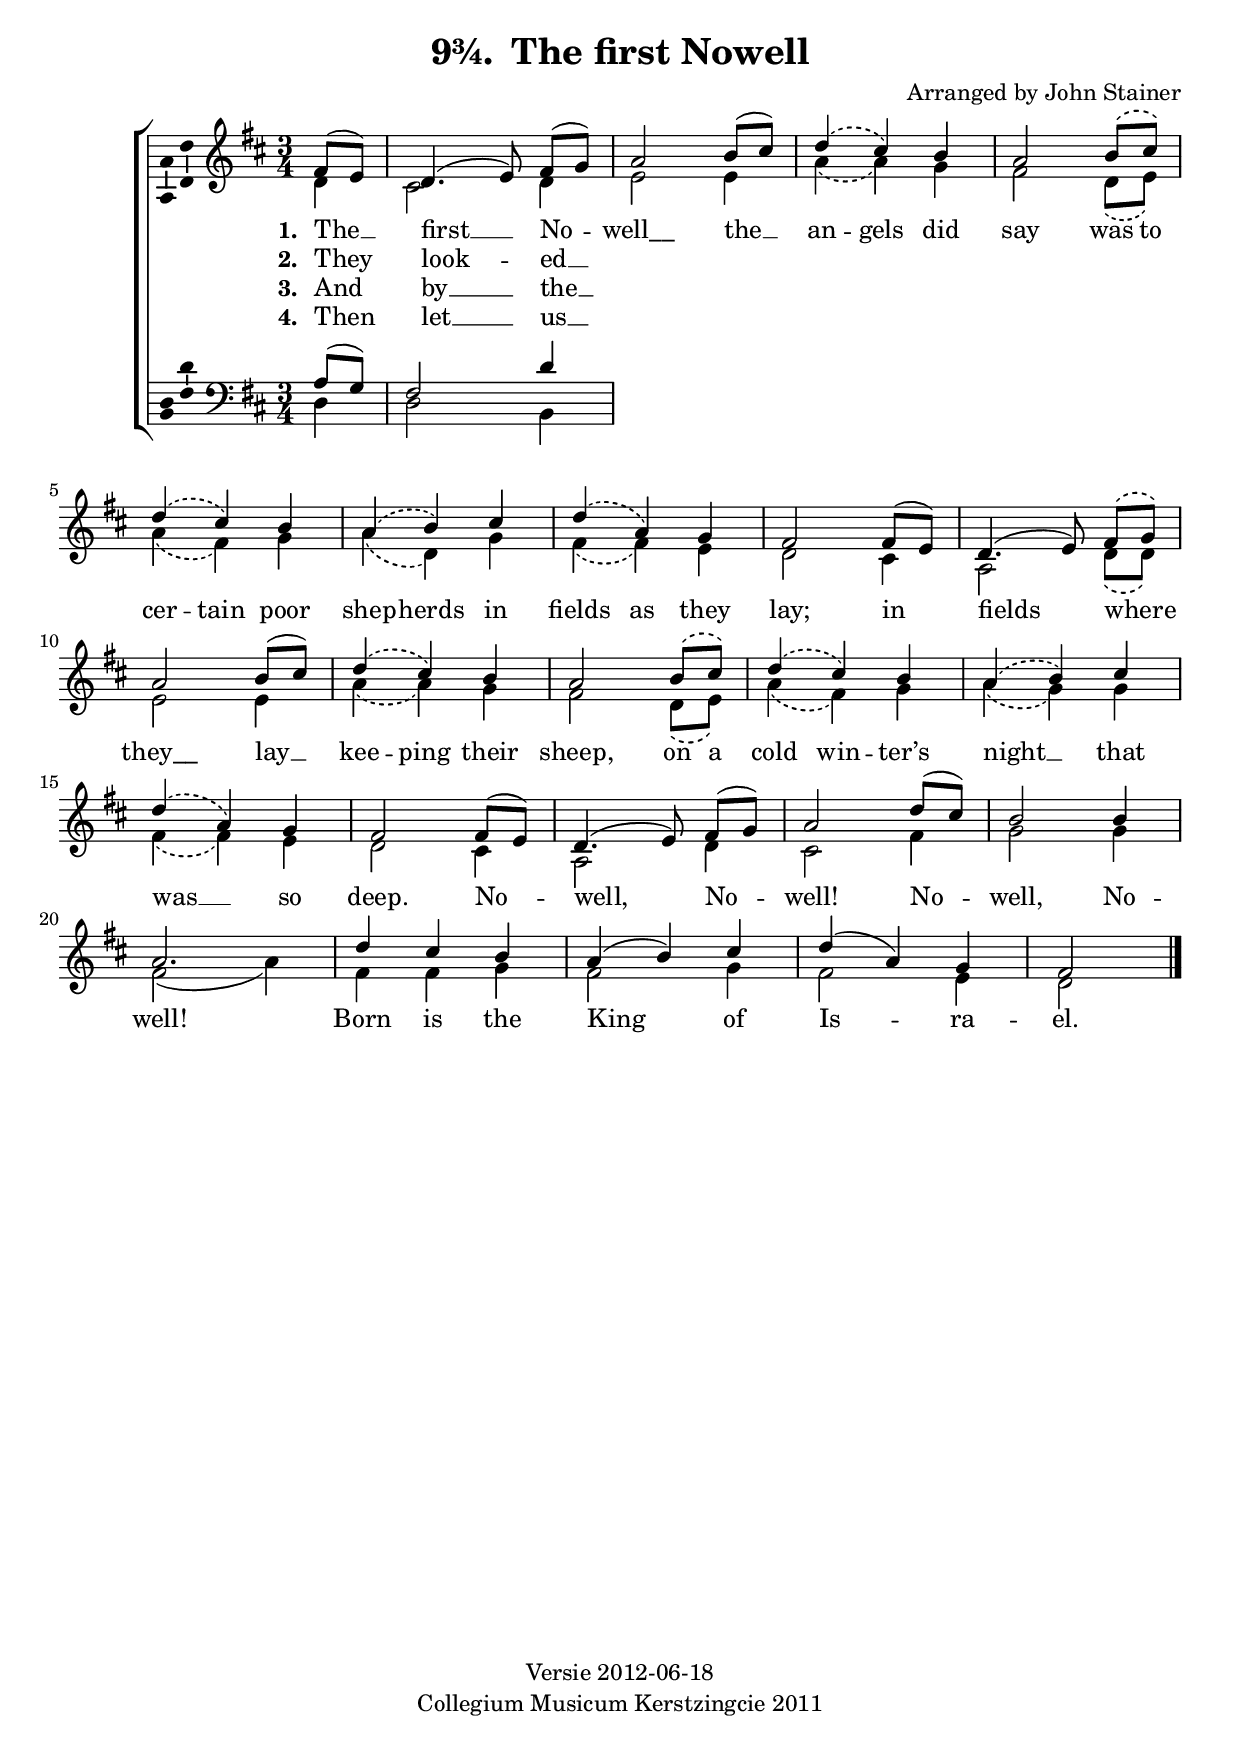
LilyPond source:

% vim: set fileformat=dos:
\version "2.12.3"

% vim: set fileformat=dos:

\version "2.12.3"

mbreak = \break

soprano = \relative c' {
  \phrasingSlurDashed
  \key d \major
  \time 3/4

  % The first Nowell the angels did say
  \partial 4 fis8( e8) |
  d4.( e8) fis8([ g8)] |
  a2 b8( cis8) |
  d4\( cis4\) b4 |
  a2 
  
  % was to certain poor shepherds in fields as they lay;
      b8\( cis8\) |
  \mbreak
  d4\( cis4\) b4 |
  a4\( b4\) cis4 |
  d4\( a4\) g4 |
  fis2 

  % In fields where they lay keeping their sheep,
      fis8( e8) |
  d4.( e8) fis8\([ g8\)] |
  \mbreak
  a2 b8( cis8) |
  d4\( cis4\) b4 |
  a2 
  
  % On a cold winter’s night that was so deep.
      b8\( cis8\) |
  d4\( cis4\) b4 |
  a4\( b4\) cis4 |
  \mbreak
  d4\( a4\) g4 |
  fis2

  % Nowell, Nowell! Nowell, Nowell!
      fis8( e8) |
  d4.( e8) fis8([ g8)] |
  a2 d8( cis8) |
  b2 b4 |
  \mbreak
  a2. |

  % Born is the King of Israel.
  d4 cis4 b4 
  a4( b4) cis4 
  d4( a4) g4
  fis2
  \bar "|."
}

alto = \relative c' {
  \key d \major
  \time 3/4
  \phrasingSlurDashed

  % The first Nowell the angels did say
  \partial 4 d4 |
  cis2 d4 |
  e2 e4 |
  a4\( a4\) g4 |
  fis2

  % was to certain poor shepherds in fields as they lay;
    d8\( e8\) |
  \mbreak
  a4\( fis4\) g4 |
  a4 \( d,4\) g4 |
  fis4\( fis4\) e4 |
  d2 
  
  % in fields where they lay keeping their sheep,
    cis4 |
  a2 d8\( d8\) |
  \mbreak
  e2 e4 |
  a4\( a4\) g4 |
  fis2 
  
  % On a cold winter’s night that was so deep.
    d8\( e8\) |
  a4\( fis4\) g4 |
  a4\( g4\) g4 |
  \mbreak
  fis4\( fis4\) e4 |
  d2

  % Nowell, Nowell! Nowell, Nowell!
    cis4 |
  a2 d4 |
  cis2 fis4 |
  g2 g4 |
  fis2( a4) |

  % Born is the King of Israel.
    fis4 fis4 g4 |
  fis2 g4
  fis2 e4 |
  d2
}

tenor = \relative c' {
  \key d \major
  \time 3/4
  \partial 4 a8( g8) |
  fis2 d'4
}

bass = \relative c {
  \key d \major
  \time 3/4
  \partial 4 d4 |
  d2 b4 |
}

verseOne = \lyricmode {
  \set stanza = "1. "
  The __ first __ No -- "well__" the __ an -- gels did say
  was to cer -- tain poor shep -- herds in fields as they lay;
  in fields where _ "they__" lay __ kee -- ping their sheep,
  on a cold win -- ter’s night __ _ that was __ _ so deep.
  No -- well, No -- well! No -- well, No -- well!
  Born is the King of Is -- ra -- el.
}
verseTwo = \lyricmode {
  \set stanza = "2. "
  They 
  look -- ed __
}
verseThree = \lyricmode {
  \set stanza = "3. "
  And 
  by __ the __
}
verseFour = \lyricmode {
  \set stanza = "4. "
  Then 
  let __ us __
}



nummer = "9¾. "

\header {
  title = \markup {\nummer "The first Nowell"}
  arranger = "Arranged by John Stainer"
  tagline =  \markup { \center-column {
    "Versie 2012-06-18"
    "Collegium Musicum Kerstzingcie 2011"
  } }
}

\score {
  \new ChoirStaff <<
    \new Staff = "upper" <<
      \clef "treble"
      \new Voice = "vSoprano" { 
        \override Ambitus #'X-offset = #2.0
        \voiceOne \soprano 
      }
      \new Voice = "vAlto" { \voiceTwo \alto }
    >>

    \new Lyrics \lyricsto "vSoprano" \verseOne
    \new Lyrics \lyricsto "vSoprano" \verseTwo
    \new Lyrics \lyricsto "vSoprano" \verseThree
    \new Lyrics \lyricsto "vSoprano" \verseFour

    \new Staff = "lower" <<
      \clef "bass"
      \new Voice = "vTenor" { 
        \override Ambitus #'X-offset = #2.0
        \voiceOne \tenor 
      }
      \new Voice = "vBass" { \voiceTwo \bass }
    >>
  >>
  \layout { 
    % We can haz ambitus to display pitch range?
    \context { \Voice 
      \consists "Ambitus_engraver"
    }
  }
}
